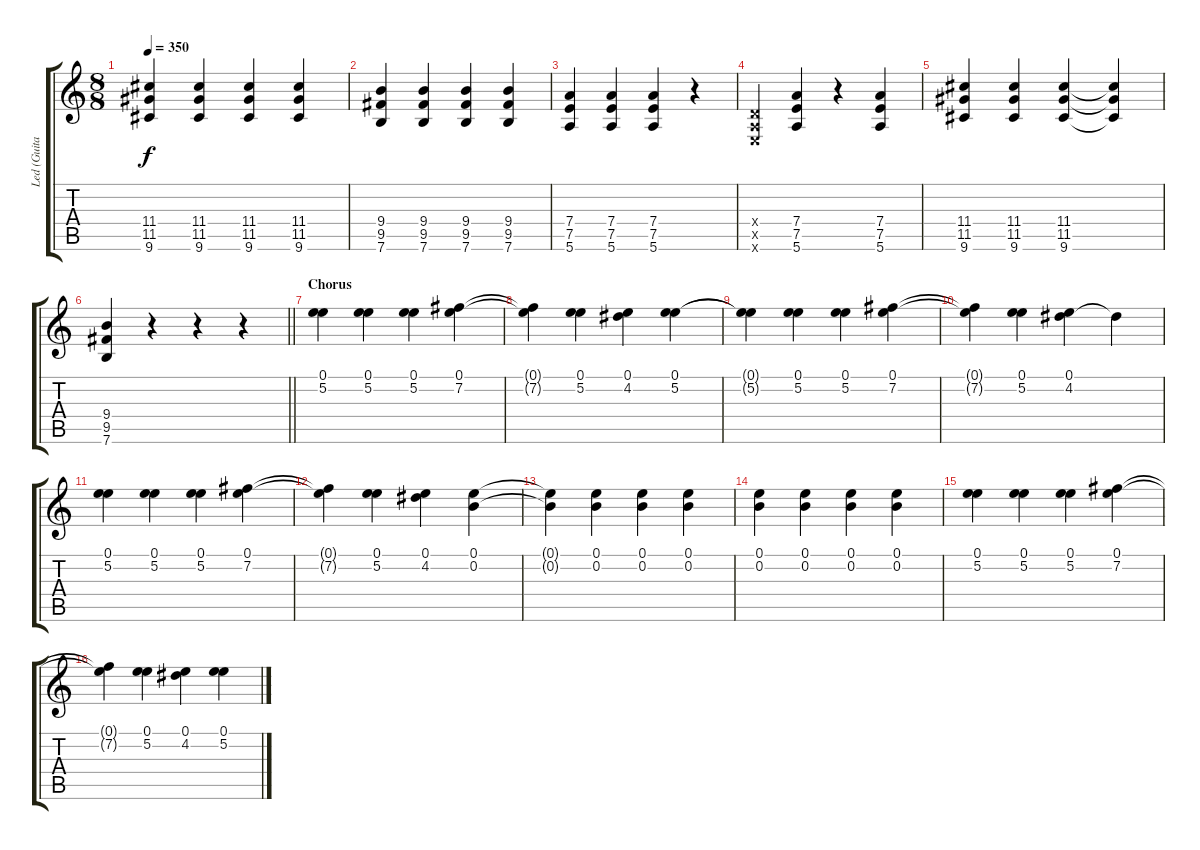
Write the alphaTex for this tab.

\track ("Led (Guitar 2)" "Led (Guita") {solo instrument overdrivenguitar}
\staff {score tabs}
\tuning (E4 B3 G3 D3 A2 E2) {hide}
\ts (8 8)
\tempo 350
\clef g2
\ks c
(11.4 11.5 9.6).4{dy f} (11.4 11.5 9.6).4 (11.4 11.5 9.6).4 (11.4 11.5 9.6).4 |
(9.4 9.5 7.6).4 (9.4 9.5 7.6).4 (9.4 9.5 7.6).4 (9.4 9.5 7.6).4 |
(7.4 7.5 5.6).4 (7.4 7.5 5.6).4 (7.4 7.5 5.6).4 r.4 |
(0.4{x} 0.5{x} 0.6{x}).4 (7.4 7.5 5.6).4 r.4 (7.4 7.5 5.6).4 |
(11.4 11.5 9.6).4 (11.4 11.5 9.6).4 (11.4 11.5 9.6).4 (11.4{t} 11.5{t} 9.6{t}).4 |
\barLineRight lightlight
(9.4 9.5 7.6).4 r.4 r.4 r.4 |
\section ("" "Chorus")
(0.1 5.2).4 (0.1 5.2).4 (0.1 5.2).4 (0.1 7.2).4 |
(0.1{t} 7.2{t}).4 (0.1 5.2).4 (0.1 4.2).4 (0.1 5.2).4 |
(0.1{t} 5.2{t}).4 (0.1 5.2).4 (0.1 5.2).4 (0.1 7.2).4 |
(0.1{t} 7.2{t}).4 (0.1 5.2).4 (0.1 4.2).4 4.2{t}.4 |
(0.1 5.2).4 (0.1 5.2).4 (0.1 5.2).4 (0.1 7.2).4 |
(0.1{t} 7.2{t}).4 (0.1 5.2).4 (0.1 4.2).4 (0.1 0.2).4 |
(0.1{t} 0.2{t}).4 (0.1 0.2).4 (0.1 0.2).4 (0.1 0.2).4 |
(0.1 0.2).4 (0.1 0.2).4 (0.1 0.2).4 (0.1 0.2).4 |
(0.1 5.2).4 (0.1 5.2).4 (0.1 5.2).4 (0.1 7.2).4 |
(0.1{t} 7.2{t}).4 (0.1 5.2).4 (0.1 4.2).4 (0.1 5.2).4
